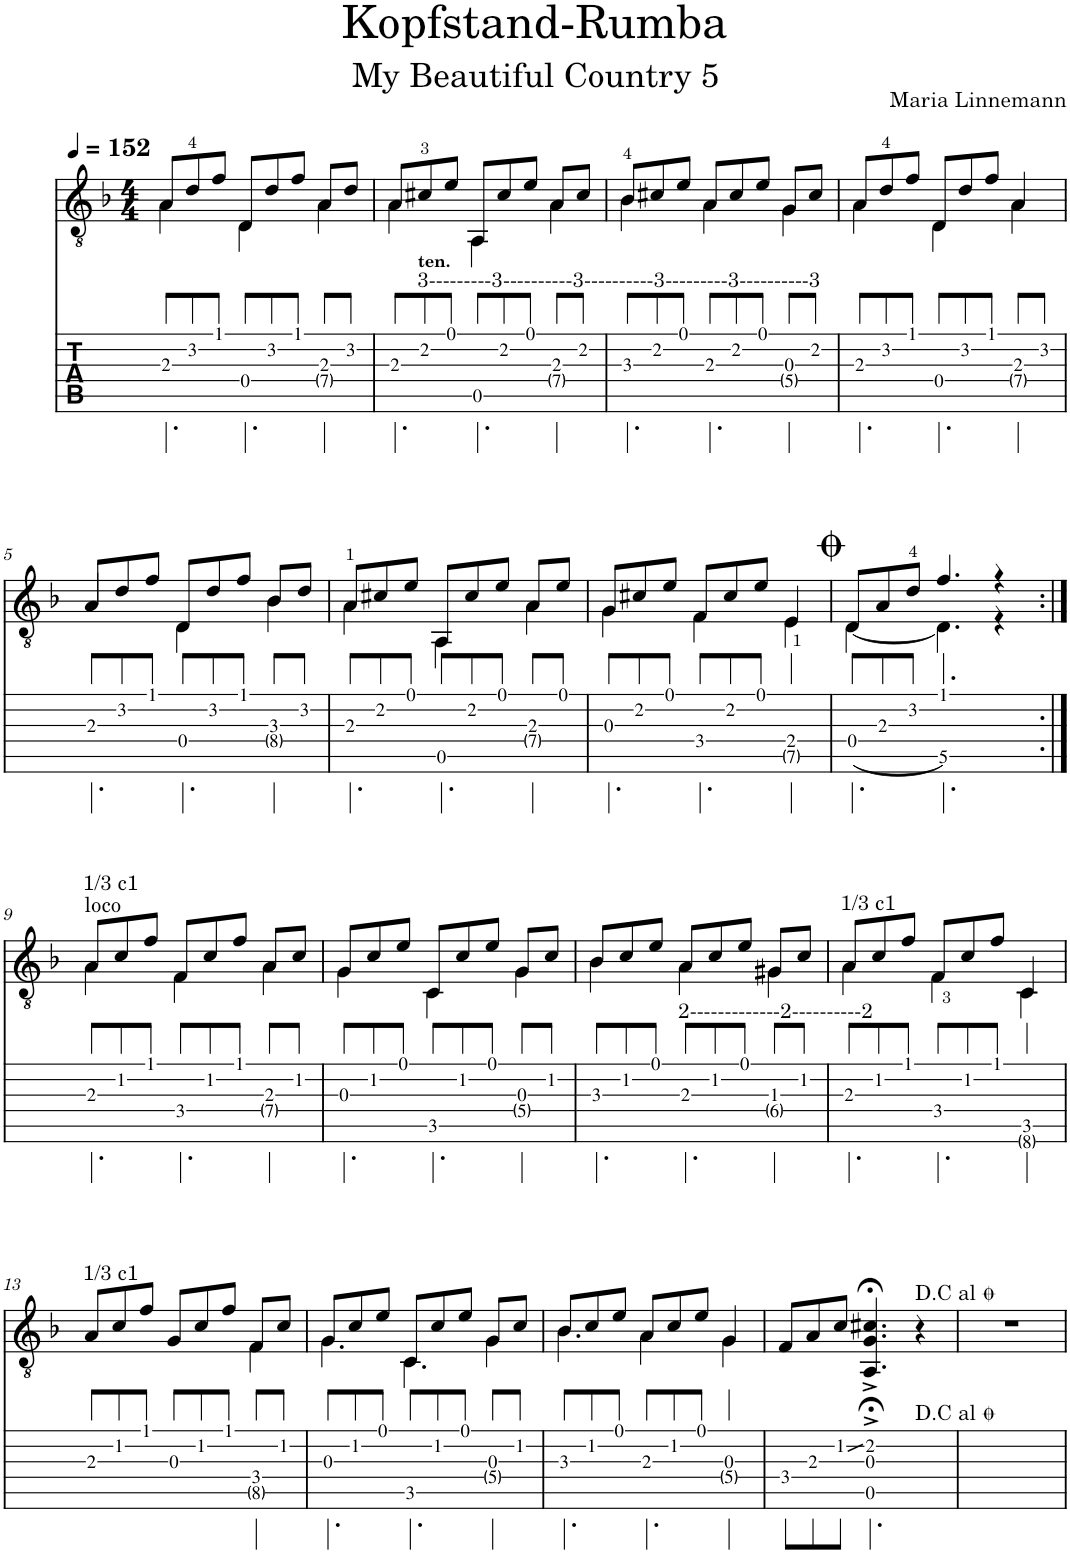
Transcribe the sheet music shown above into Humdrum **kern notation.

**kern	**kern
*part2	*part1
*staff2	*staff1
*I"Chitarra classica (Intavolatura)	*I"Classical Guitar
*stria6	*
*	*clefGv2
*k[b-]	*k[b-]
*M4/4	*M4/4
*MM152	*MM152
=1	=1
*^	*^
8A/L	4.A\	8A/L	4.A\
8d/	.	8d/	.
8f/J	.	8f/J	.
8D/L	4.D\	8D/L	4.D\
8d/	.	8d/	.
8f/J	.	8f/J	.
8A/L	4A\	8A/L	4A\
8d/J	.	8d/J	.
=2	=2	=2	=2
8A/L	4.A\	8A/L	4.A\
!LO:TX:a:t=3---------3----------3----------3---------3----------3	!	!	!
!LO:TX:a:B:t=ten.	!	!	!
8c#X/	.	8c#X/	.
8e/J	.	8e/J	.
8AA/L	4.AA\	8AA/L	4.AA\
8c#/	.	8c#/	.
8e/J	.	8e/J	.
8A/L	4A\	8A/L	4A\
8c#/J	.	8c#/J	.
=3	=3	=3	=3
8B-/L	4.B-\	8B-/L	4.B-\
8c#X/	.	8c#X/	.
8e/J	.	8e/J	.
8A/L	4.A\	8A/L	4.A\
8c#/	.	8c#/	.
8e/J	.	8e/J	.
8G/L	4G\	8G/L	4G\
8c#/J	.	8c#/J	.
=4	=4	=4	=4
8A/L	4.A\	8A/L	4.A\
8d/	.	8d/	.
8f/J	.	8f/J	.
8D/L	4.D\	8D/L	4.D\
8d/	.	8d/	.
8f/J	.	8f/J	.
8A/L	4A\	4A/	4A\
8d/J	.	.	.
!!LO:LB:g=z	!!
=5	=5	=5	=5
8A/L	4.A\	8A/L	4.A/
8d/	.	8d/	.
8f/J	.	8f/J	.
8D/L	4.D\	8D/L	4.D\
8d/	.	8d/	.
8f/J	.	8f/J	.
8B-/L	4B-\	8B-/L	4B-\
8d/J	.	8d/J	.
=6	=6	=6	=6
8A/L	4.A\	8A/L	4.A\
8c#X/	.	8c#X/	.
8e/J	.	8e/J	.
8AA/L	4.AA\	8AA/L	4.AA\
8c#/	.	8c#/	.
8e/J	.	8e/J	.
8A/L	4A\	8A/L	4A\
8e/J	.	8e/J	.
=7	=7	=7	=7
8G/L	4.G\	8G/L	4.G\
8c#X/	.	8c#X/	.
8e/J	.	8e/J	.
8F/L	4.F\	8F/L	4.F\
8c#/	.	8c#/	.
8e/J	.	8e/J	.
4E/	4E\	4E/	4E\
=8	=8	=8	=8
8D/L	[4.D\	8D/L	[4.D\
8A/	.	8A/	.
8d/J	.	8d/J	.
4.f/	4.D\]	4.f/	4.D\]
4r	4r	4r	4r
!!LO:LB:g=z	!!
=9:|!	=9:|!	=9:|!	=9:|!
!	!	!LO:TX:a:t=loco	!
!	!	!LO:TX:a:t=1/3 c1	!
8A/L	4.A\	8A/L	4.A\
8c/	.	8c/	.
8f/J	.	8f/J	.
8F/L	4.F\	8F/L	4.F\
8c/	.	8c/	.
8f/J	.	8f/J	.
8A/L	4A\	8A/L	4A\
8c/J	.	8c/J	.
=10	=10	=10	=10
8G/L	4.G\	8G/L	4.G\
8c/	.	8c/	.
8e/J	.	8e/J	.
8C/L	4.C\	8C/L	4.C\
8c/	.	8c/	.
8e/J	.	8e/J	.
8G/L	4G\	8G/L	4G\
8c/J	.	8c/J	.
=11	=11	=11	=11
8B-/L	4.B-\	8B-/L	4.B-\
8c/	.	8c/	.
8e/J	.	8e/J	.
!LO:TX:a:t=2-------------2----------2	!	!	!
8A/L	4.A\	8A/L	4.A\
8c/	.	8c/	.
8e/J	.	8e/J	.
8G#X/L	4G#\	8G#X/L	4G#\
8c/J	.	8c/J	.
=12	=12	=12	=12
!	!	!LO:TX:a:t=1/3 c1	!
8A/L	4.A\	8A/L	4.A\
8c/	.	8c/	.
8f/J	.	8f/J	.
8F/L	4.F\	8F/L	4.F\
8c/	.	8c/	.
8f/J	.	8f/J	.
4C/	4C\	4C/	4C\
!!LO:LB:g=z	!!
=13	=13	=13	=13
!	!	!LO:TX:a:t=1/3 c1	!
8A/L	4.A	8A/L	4.A
8c/	.	8c/	.
8f/J	.	8f/J	.
8G/L	4.G	8G/L	4.G
8c/	.	8c/	.
8f/J	.	8f/J	.
8F/L	4F\	8F/L	4F\
8c/J	.	8c/J	.
=14	=14	=14	=14
8G/L	4.G\	8G/L	4.G\
8c/	.	8c/	.
8e/J	.	8e/J	.
8C/L	4.C\	8C/L	4.C\
8c/	.	8c/	.
8e/J	.	8e/J	.
8G/L	4G\	8G/L	4G\
8c/J	.	8c/J	.
=15	=15	=15	=15
8B-/L	4.B-\	8B-/L	4.B-\
8c/	.	8c/	.
8e/J	.	8e/J	.
8A/L	4.A\	8A/L	4.A\
8c/	.	8c/	.
8e/J	.	8e/J	.
4G/	4G\	4G/	4G\
*v	*v	*	*
*	*v	*v
=16	=16
8F\L	8F/L
8A\	8A/
8c\J	8c/J
4.AA\;<^ 4.G\;<^ 4.c#X\;<^	4.AA/;<^ 4.G/;<^ 4.c#X/;<^
!	!LO:TX:a:t=D.C al
!LO:TX:a:t=D.C al	!
4r	4r
=17	=17
1r	1r
=	=
*-	*-
